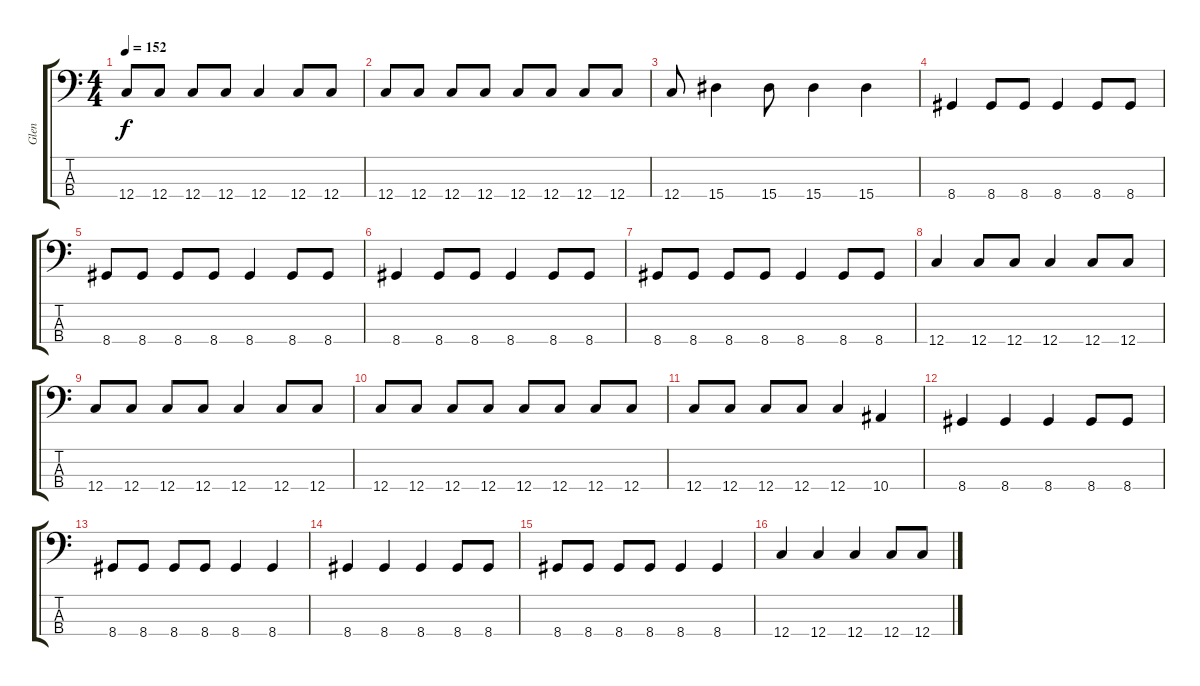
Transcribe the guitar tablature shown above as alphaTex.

\track ("Glen" "Glen") {instrument electricbassfinger}
\staff {score tabs}
\tuning (F2 C2 G1 C1) {hide}
\ts (4 4)
\tempo 152
\clef f4
\ks c
12.4.8{dy f} 12.4.8 12.4.8 12.4.8 12.4.4 12.4.8 12.4.8 |
12.4.8 12.4.8 12.4.8 12.4.8 12.4.8 12.4.8 12.4.8 12.4.8 |
12.4.8 15.4.4 15.4.8 15.4.4 15.4.4 |
8.4.4{volume 16 instrument electricbassfinger} 8.4.8 8.4.8 8.4.4 8.4.8 8.4.8 |
8.4.8 8.4.8 8.4.8 8.4.8 8.4.4 8.4.8 8.4.8 |
8.4.4 8.4.8 8.4.8 8.4.4 8.4.8 8.4.8 |
8.4.8 8.4.8 8.4.8 8.4.8 8.4.4 8.4.8 8.4.8 |
12.4.4 12.4.8 12.4.8 12.4.4 12.4.8 12.4.8 |
12.4.8 12.4.8 12.4.8 12.4.8 12.4.4 12.4.8 12.4.8 |
12.4.8 12.4.8 12.4.8 12.4.8 12.4.8 12.4.8 12.4.8 12.4.8 |
12.4.8 12.4.8 12.4.8 12.4.8 12.4.4 10.4.4 |
8.4.4 8.4.4 8.4.4 8.4.8 8.4.8 |
8.4.8 8.4.8 8.4.8 8.4.8 8.4.4 8.4.4 |
8.4.4 8.4.4 8.4.4 8.4.8 8.4.8 |
8.4.8 8.4.8 8.4.8 8.4.8 8.4.4 8.4.4 |
12.4.4 12.4.4 12.4.4 12.4.8 12.4.8
